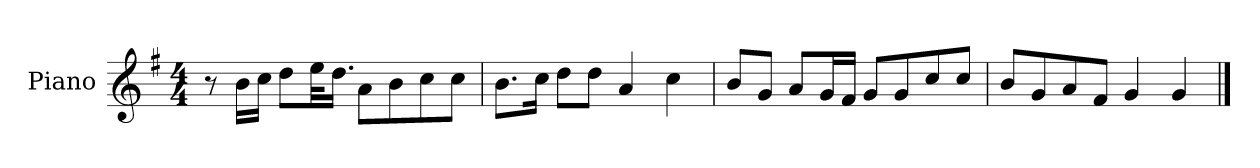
**kern
*part1
*staff1
*I"Piano
*I'P-no
*clefG2
*k[f#]
*M4/4
*MM90
=1
8r
16b\LL
16cc\JJ
8dd\L
32ee\KL
16.dd\JJ
8a\L
8b\
8cc\
8cc\J
=2
8.b\L
16cc\Jk
8dd\L
8dd\J
4a/
4cc\
=3
8b/L
8g/J
8a/L
16g/L
16f#/JJ
8g/L
8g/
8cc/
8cc/J
=4
8b/L
8g/
8a/
8f#/J
4g/
4g/
==
*-
